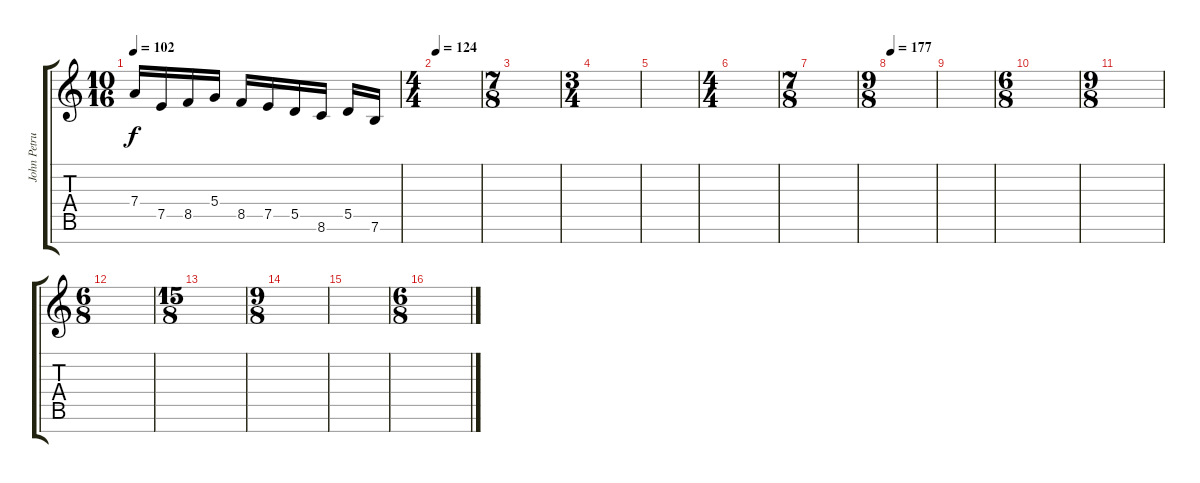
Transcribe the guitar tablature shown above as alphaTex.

\track ("John Petrucci Guitar 2" "John Petru") {instrument distortionguitar}
\staff {score tabs}
\tuning (E4 B3 G3 D3 A2 E2 B1) {hide}
\ts (10 16)
\tempo 102
\clef g2
\ks c
7.4.16{dy f} 7.5.16 8.5.16 5.4.16 8.5.16 7.5.16 5.5.16 8.6.16 5.5.16 7.6.16 |
\ts (4 4)
\tempo 124
|
\ts (7 8)
|
\ts (3 4)
|
|
\ts (4 4)
|
\ts (7 8)
|
\ts (9 8)
\tempo 177
|
|
\ts (6 8)
|
\ts (9 8)
|
\ts (6 8)
|
\ts (15 8)
|
\ts (9 8)
|
|
\ts (6 8)
